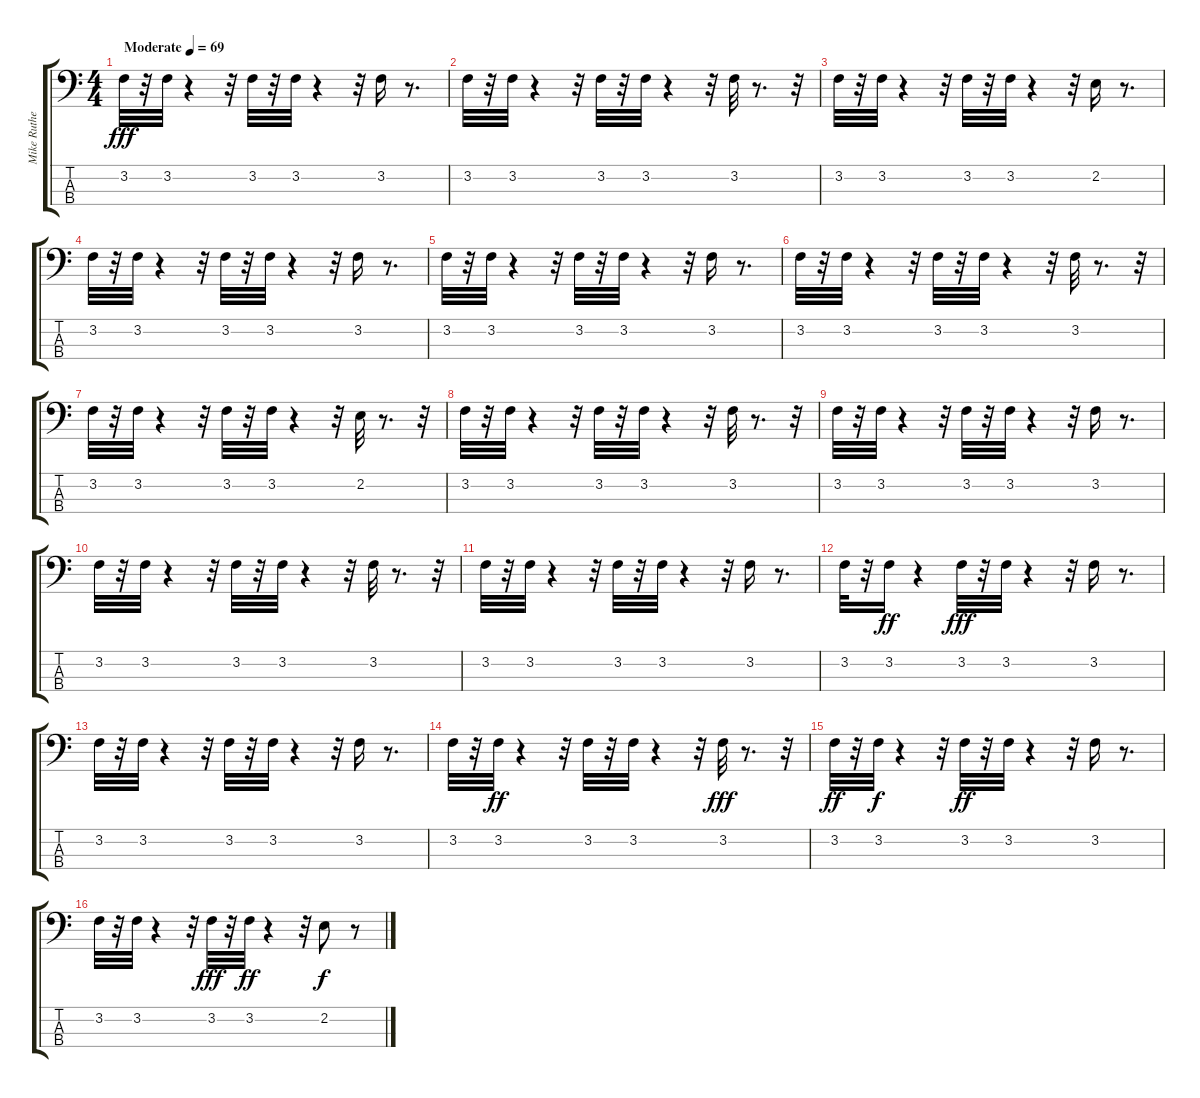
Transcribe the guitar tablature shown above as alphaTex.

\track ("Mike Rutherford" "Mike Ruthe") {instrument electricbasspick}
\staff {score tabs}
\tuning (G2 D2 A1 E1) {hide}
\ts (4 4)
\tempo (69 "Moderate")
\clef f4
\ks c
3.2.32{dy fff instrument electricbasspick} r.32 3.2.32 r.4 r.32 3.2.32 r.32 3.2.32 r.4 r.32 3.2.16 r.8{d} |
3.2.32 r.32 3.2.32 r.4 r.32 3.2.32 r.32 3.2.32 r.4 r.32 3.2.32 r.8{d} r.32 |
3.2.32 r.32 3.2.32 r.4 r.32 3.2.32 r.32 3.2.32 r.4 r.32 2.2.16 r.8{d} |
3.2.32 r.32 3.2.32 r.4 r.32 3.2.32 r.32 3.2.32 r.4 r.32 3.2.16 r.8{d} |
3.2.32 r.32 3.2.32 r.4 r.32 3.2.32 r.32 3.2.32 r.4 r.32 3.2.16 r.8{d} |
3.2.32 r.32 3.2.32 r.4 r.32 3.2.32 r.32 3.2.32 r.4 r.32 3.2.32 r.8{d} r.32 |
3.2.32 r.32 3.2.32 r.4 r.32 3.2.32 r.32 3.2.32 r.4 r.32 2.2.32 r.8{d} r.32 |
3.2.32 r.32 3.2.32 r.4 r.32 3.2.32 r.32 3.2.32 r.4 r.32 3.2.32 r.8{d} r.32 |
3.2.32 r.32 3.2.32 r.4 r.32 3.2.32 r.32 3.2.32 r.4 r.32 3.2.16 r.8{d} |
3.2.32 r.32 3.2.32 r.4 r.32 3.2.32 r.32 3.2.32 r.4 r.32 3.2.32 r.8{d} r.32 |
3.2.32 r.32 3.2.32 r.4 r.32 3.2.32 r.32 3.2.32 r.4 r.32 3.2.16 r.8{d} |
3.2.32 r.32 3.2.16{dy ff} r.4 3.2.32{dy fff} r.32 3.2.32 r.4 r.32 3.2.16 r.8{d} |
3.2.32 r.32 3.2.32 r.4 r.32 3.2.32 r.32 3.2.32 r.4 r.32 3.2.16 r.8{d} |
3.2.32 r.32 3.2.32{dy ff} r.4 r.32 3.2.32 r.32 3.2.32 r.4 r.32 3.2.32{dy fff} r.8{d} r.32 |
3.2.32{dy ff} r.32 3.2.32{dy f} r.4 r.32 3.2.32{dy ff} r.32 3.2.32 r.4 r.32 3.2.16 r.8{d} |
3.2.32 r.32 3.2.32 r.4 r.32 3.2.32{dy fff} r.32 3.2.32{dy ff} r.4 r.32 2.2.8{dy f} r.8
